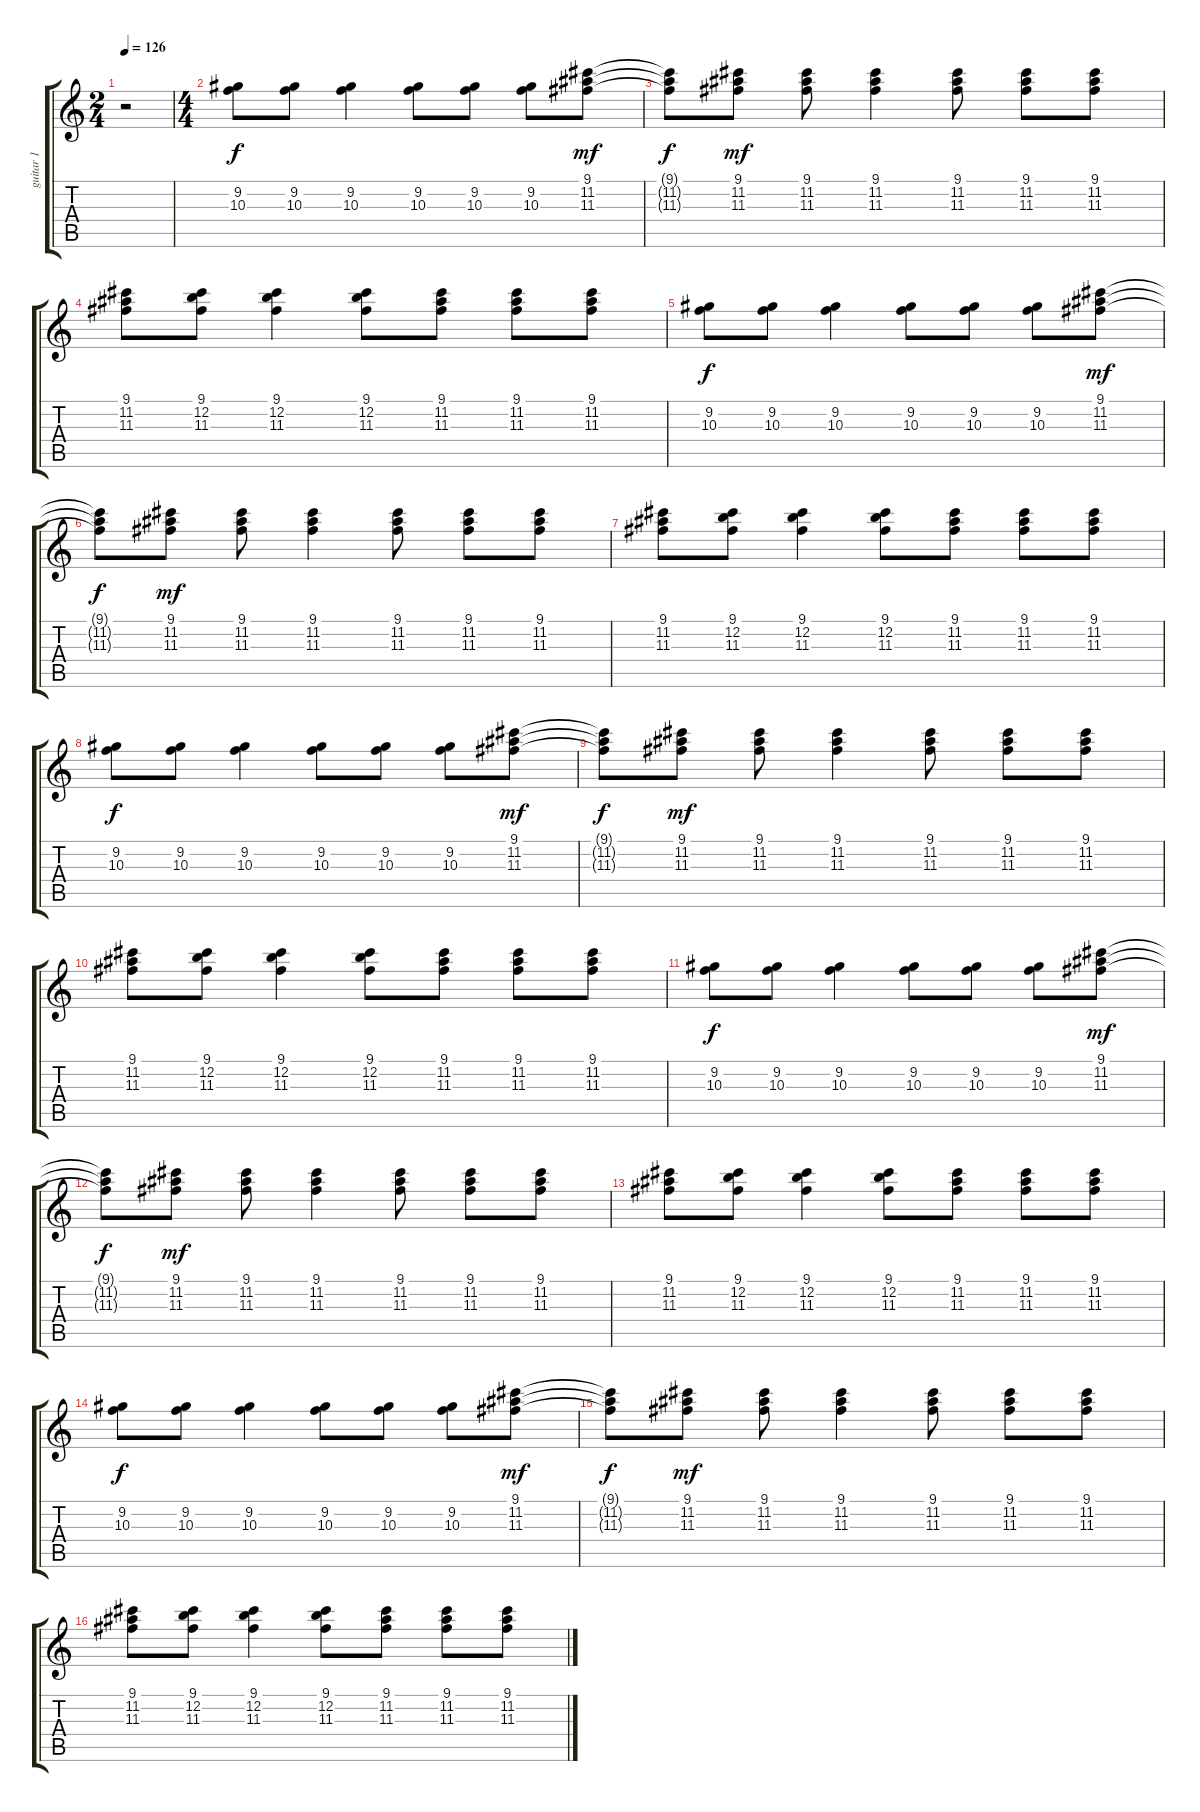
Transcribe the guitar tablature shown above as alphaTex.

\track ("guitar 1" "guitar 1") {instrument distortionguitar}
\staff {score tabs}
\tuning (E4 B3 G3 D3 A2 E2) {hide}
\ts (2 4)
\tempo 126
\clef g2
\ks c
r.2{dy f instrument distortionguitar} |
\ts (4 4)
(9.2 10.3).8{instrument electricguitarjazz} (9.2 10.3).8 (9.2 10.3).4 (9.2 10.3).8 (9.2 10.3).8 (9.2 10.3).8 (9.1 11.2 11.3).8{dy mf} |
(9.1{t} 11.2{t} 11.3{t}).8{dy f} (9.1 11.2 11.3).8{dy mf} (9.1 11.2 11.3).8 (9.1 11.2 11.3).4 (9.1 11.2 11.3).8 (9.1 11.2 11.3).8 (9.1 11.2 11.3).8 |
(9.1 11.2 11.3).8 (9.1 12.2 11.3).8 (9.1 12.2 11.3).4 (9.1 12.2 11.3).8 (9.1 11.2 11.3).8 (9.1 11.2 11.3).8 (9.1 11.2 11.3).8 |
(9.2 10.3).8{dy f} (9.2 10.3).8 (9.2 10.3).4 (9.2 10.3).8 (9.2 10.3).8 (9.2 10.3).8 (9.1 11.2 11.3).8{dy mf} |
(9.1{t} 11.2{t} 11.3{t}).8{dy f} (9.1 11.2 11.3).8{dy mf} (9.1 11.2 11.3).8 (9.1 11.2 11.3).4 (9.1 11.2 11.3).8 (9.1 11.2 11.3).8 (9.1 11.2 11.3).8 |
(9.1 11.2 11.3).8 (9.1 12.2 11.3).8 (9.1 12.2 11.3).4 (9.1 12.2 11.3).8 (9.1 11.2 11.3).8 (9.1 11.2 11.3).8 (9.1 11.2 11.3).8 |
(9.2 10.3).8{dy f} (9.2 10.3).8 (9.2 10.3).4 (9.2 10.3).8 (9.2 10.3).8 (9.2 10.3).8 (9.1 11.2 11.3).8{dy mf} |
(9.1{t} 11.2{t} 11.3{t}).8{dy f} (9.1 11.2 11.3).8{dy mf} (9.1 11.2 11.3).8 (9.1 11.2 11.3).4 (9.1 11.2 11.3).8 (9.1 11.2 11.3).8 (9.1 11.2 11.3).8 |
(9.1 11.2 11.3).8 (9.1 12.2 11.3).8 (9.1 12.2 11.3).4 (9.1 12.2 11.3).8 (9.1 11.2 11.3).8 (9.1 11.2 11.3).8 (9.1 11.2 11.3).8 |
(9.2 10.3).8{dy f} (9.2 10.3).8 (9.2 10.3).4 (9.2 10.3).8 (9.2 10.3).8 (9.2 10.3).8 (9.1 11.2 11.3).8{dy mf} |
(9.1{t} 11.2{t} 11.3{t}).8{dy f} (9.1 11.2 11.3).8{dy mf} (9.1 11.2 11.3).8 (9.1 11.2 11.3).4 (9.1 11.2 11.3).8 (9.1 11.2 11.3).8 (9.1 11.2 11.3).8 |
(9.1 11.2 11.3).8 (9.1 12.2 11.3).8 (9.1 12.2 11.3).4 (9.1 12.2 11.3).8 (9.1 11.2 11.3).8 (9.1 11.2 11.3).8 (9.1 11.2 11.3).8 |
(9.2 10.3).8{dy f} (9.2 10.3).8 (9.2 10.3).4 (9.2 10.3).8 (9.2 10.3).8 (9.2 10.3).8 (9.1 11.2 11.3).8{dy mf} |
(9.1{t} 11.2{t} 11.3{t}).8{dy f} (9.1 11.2 11.3).8{dy mf} (9.1 11.2 11.3).8 (9.1 11.2 11.3).4 (9.1 11.2 11.3).8 (9.1 11.2 11.3).8 (9.1 11.2 11.3).8 |
(9.1 11.2 11.3).8 (9.1 12.2 11.3).8 (9.1 12.2 11.3).4 (9.1 12.2 11.3).8 (9.1 11.2 11.3).8 (9.1 11.2 11.3).8 (9.1 11.2 11.3).8
